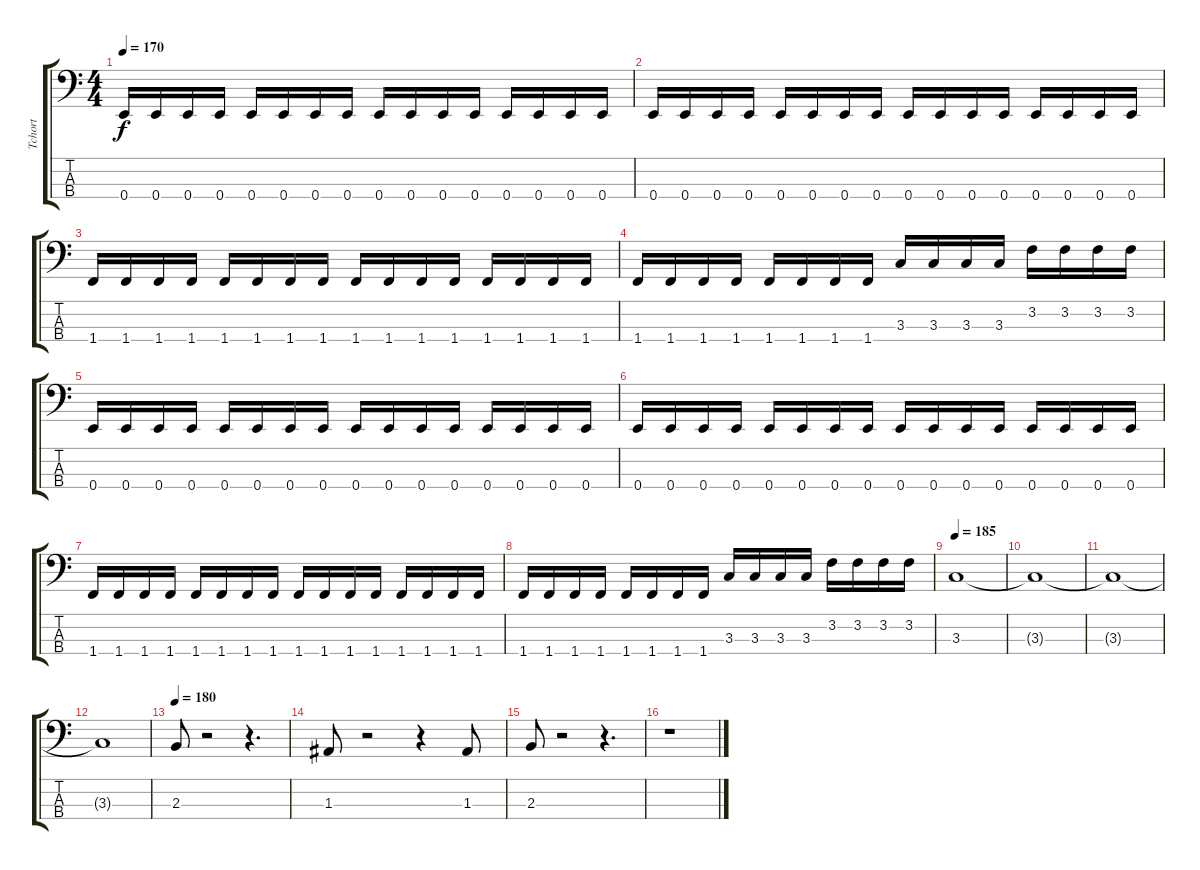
\track ("Tchort" "Tchort") {instrument electricbasspick}
\staff {score tabs}
\tuning (G2 D2 A1 E1) {hide}
\ts (4 4)
\tempo 170
\clef f4
\ks c
0.4.16{dy f} 0.4.16 0.4.16 0.4.16 0.4.16 0.4.16 0.4.16 0.4.16 0.4.16 0.4.16 0.4.16 0.4.16 0.4.16 0.4.16 0.4.16 0.4.16 |
0.4.16 0.4.16 0.4.16 0.4.16 0.4.16 0.4.16 0.4.16 0.4.16 0.4.16 0.4.16 0.4.16 0.4.16 0.4.16 0.4.16 0.4.16 0.4.16 |
1.4.16 1.4.16 1.4.16 1.4.16 1.4.16 1.4.16 1.4.16 1.4.16 1.4.16 1.4.16 1.4.16 1.4.16 1.4.16 1.4.16 1.4.16 1.4.16 |
1.4.16 1.4.16 1.4.16 1.4.16 1.4.16 1.4.16 1.4.16 1.4.16 3.3.16 3.3.16 3.3.16 3.3.16 3.2.16 3.2.16 3.2.16 3.2.16 |
0.4.16 0.4.16 0.4.16 0.4.16 0.4.16 0.4.16 0.4.16 0.4.16 0.4.16 0.4.16 0.4.16 0.4.16 0.4.16 0.4.16 0.4.16 0.4.16 |
0.4.16 0.4.16 0.4.16 0.4.16 0.4.16 0.4.16 0.4.16 0.4.16 0.4.16 0.4.16 0.4.16 0.4.16 0.4.16 0.4.16 0.4.16 0.4.16 |
1.4.16 1.4.16 1.4.16 1.4.16 1.4.16 1.4.16 1.4.16 1.4.16 1.4.16 1.4.16 1.4.16 1.4.16 1.4.16 1.4.16 1.4.16 1.4.16 |
1.4.16 1.4.16 1.4.16 1.4.16 1.4.16 1.4.16 1.4.16 1.4.16 3.3.16 3.3.16 3.3.16 3.3.16 3.2.16 3.2.16 3.2.16 3.2.16 |
\tempo 185
3.3.1 |
3.3{t}.1 |
3.3{t}.1 |
3.3{t}.1 |
\tempo 180
2.3.8 r.2 r.4{d} |
1.3.8 r.2 r.4 1.3.8 |
2.3.8 r.2 r.4{d} |
r.1
